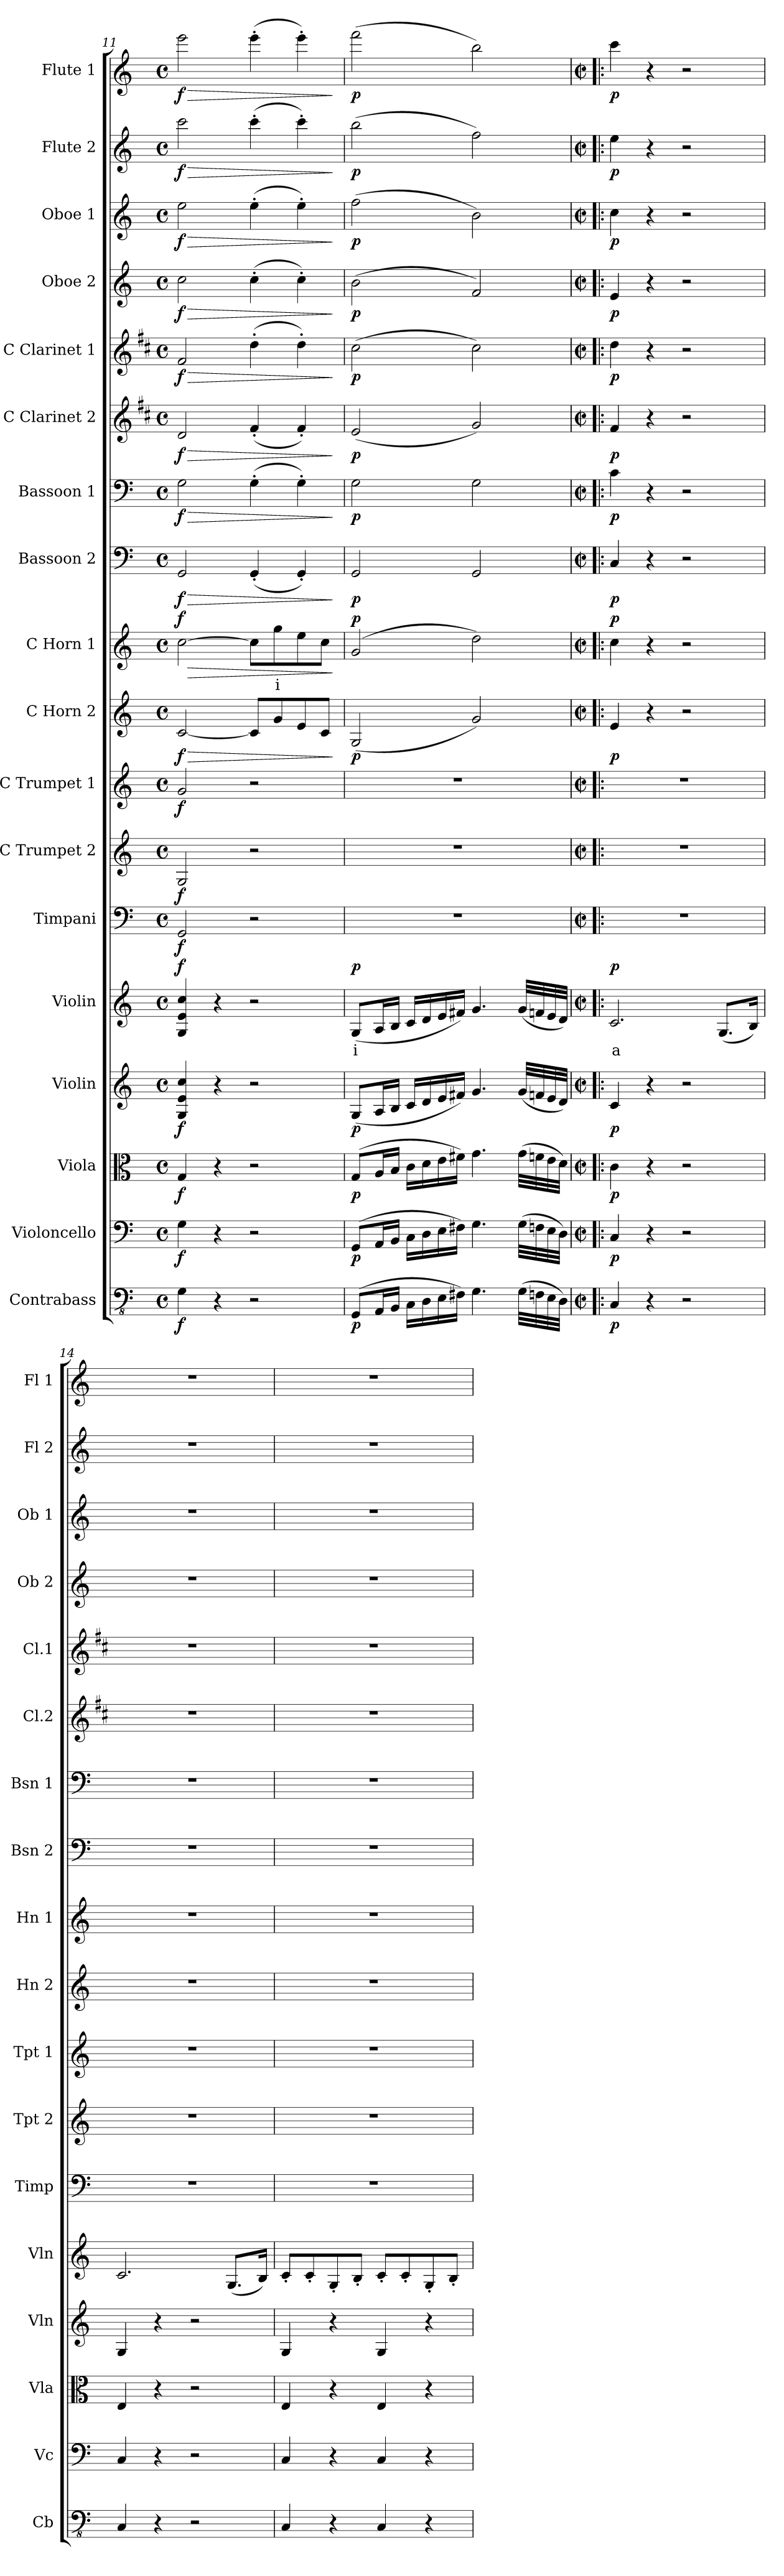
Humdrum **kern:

**kern	**dynam	**kern	**dynam	**kern	**dynam	**kern	**dynam	**kern	**text	**dynam	**kern	**dynam	**kern	**dynam	**kern	**dynam	**kern	**dynam	**kern	**text	**dynam	**kern	**dynam	**kern	**dynam	**kern	**dynam	**kern	**dynam	**kern	**dynam	**kern	**dynam	**kern	**dynam	**kern	**dynam
*part18	*part18	*part17	*part17	*part16	*part16	*part15	*part15	*part14	*part14	*part14	*part13	*part13	*part12	*part12	*part11	*part11	*part10	*part10	*part9	*part9	*part9	*part8	*part8	*part7	*part7	*part6	*part6	*part5	*part5	*part4	*part4	*part3	*part3	*part2	*part2	*part1	*part1
*staff18	*staff18	*staff17	*staff17	*staff16	*staff16	*staff15	*staff15	*staff14	*staff14	*staff14	*staff13	*staff13	*staff12	*staff12	*staff11	*staff11	*staff10	*staff10	*staff9	*staff9	*staff9	*staff8	*staff8	*staff7	*staff7	*staff6	*staff6	*staff5	*staff5	*staff4	*staff4	*staff3	*staff3	*staff2	*staff2	*staff1	*staff1
*I"Contrabass	*	*I"Violoncello	*	*I"Viola	*	*I"Violin	*	*I"Violin	*	*	*I"Timpani	*	*I"C Trumpet 2	*	*I"C Trumpet 1	*	*I"C Horn 2	*	*I"C Horn 1	*	*	*I"Bassoon 2	*	*I"Bassoon 1	*	*I"C Clarinet 2	*	*I"C Clarinet 1	*	*I"Oboe 2	*	*I"Oboe 1	*	*I"Flute 2	*	*I"Flute 1	*
*I'Cb	*	*I'Vc	*	*I'Vla	*	*I'Vln	*	*I'Vln	*	*	*I'Timp	*	*I'Tpt 2	*	*I'Tpt 1	*	*I'Hn 2	*	*I'Hn 1	*	*	*I'Bsn 2	*	*I'Bsn 1	*	*I'Cl.2	*	*I'Cl.1	*	*I'Ob 2	*	*I'Ob 1	*	*I'Fl 2	*	*I'Fl 1	*
*clefFv4	*	*clefF4	*	*clefC3	*	*clefG2	*	*clefG2	*	*	*clefF4	*	*clefG2	*	*clefG2	*	*clefG2	*	*clefG2	*	*	*clefF4	*	*clefF4	*	*clefG2	*	*clefG2	*	*clefG2	*	*clefG2	*	*clefG2	*	*clefG2	*
*	*	*	*	*	*	*	*	*	*	*	*	*	*	*	*	*	*ITrd7c12	*	*ITrd7c12	*	*	*	*	*	*	*ITrd1c2	*	*ITrd1c2	*	*	*	*	*	*	*	*	*
*k[]	*	*k[]	*	*k[]	*	*k[]	*	*k[]	*	*	*k[]	*	*k[]	*	*k[]	*	*k[]	*	*k[]	*	*	*k[]	*	*k[]	*	*k[]	*	*k[]	*	*k[]	*	*k[]	*	*k[]	*	*k[]	*
*M4/4	*	*M4/4	*	*M4/4	*	*M4/4	*	*M4/4	*	*	*M4/4	*	*M4/4	*	*M4/4	*	*M4/4	*	*M4/4	*	*	*M4/4	*	*M4/4	*	*M4/4	*	*M4/4	*	*M4/4	*	*M4/4	*	*M4/4	*	*M4/4	*
*met(c)	*	*met(c)	*	*met(c)	*	*met(c)	*	*met(c)	*	*	*met(c)	*	*met(c)	*	*met(c)	*	*met(c)	*	*met(c)	*	*	*met(c)	*	*met(c)	*	*met(c)	*	*met(c)	*	*met(c)	*	*met(c)	*	*met(c)	*	*met(c)	*
=11	=11	=11	=11	=11	=11	=11	=11	=11	=11	=11	=11	=11	=11	=11	=11	=11	=11	=11	=11	=11	=11	=11	=11	=11	=11	=11	=11	=11	=11	=11	=11	=11	=11	=11	=11	=11	=11
!	!LO:DY:b	!	!LO:DY:b	!	!LO:DY:b	!	!LO:DY:b	!	!	!LO:DY:b	!	!LO:DY:b	!	!LO:DY:b	!	!LO:DY:b	!	!LO:HP:b	!	!	!LO:HP:b	!	!LO:HP:b	!	!LO:HP:b	!	!LO:HP:b	!	!LO:HP:b	!	!LO:HP:b	!	!LO:HP:b	!	!LO:HP:b	!	!LO:HP:b
!	!	!	!	!	!	!	!	!	!	!	!	!	!	!	!	!	!	!LO:DY:n=1:b	!	!	!LO:DY:n=1:b	!	!LO:DY:n=1:b	!	!LO:DY:n=1:b	!	!LO:DY:n=1:b	!	!LO:DY:n=1:b	!	!LO:DY:n=1:b	!	!LO:DY:n=1:b	!	!LO:DY:n=1:b	!	!LO:DY:n=1:b
4GG\	f	4G\	f	4G/	f	4G/ 4e/ 4cc/	f	4G/ 4e/ 4cc/	.	f	2GG/	f	2G/	f	2g/	f	[2C/	> f	[2c\	.	> f	2GG/	> f	2G\	> f	2c/	> f	2e/	> f	2cc\	> f	2ee\	> f	2ccc\	> f	2eee\	> f
4r	.	4r	.	4r	.	4r	.	4r	.	.	.	.	.	.	.	.	.	.	.	.	.	.	.	.	.	.	.	.	.	.	.	.	.	.	.	.	.
2r	.	2r	.	2r	.	2r	.	2r	.	.	2r	.	2r	.	2r	.	8C/L]	.	8c\L]	.	.	(<4GG'/	.	(>4G'\	.	(<4e'/	.	(>4cc'\	.	(>4cc'\	.	(>4ee'\	.	(>4ccc'\	.	(>4eee'\	.
!	!	!	!	!	!	!	!	!	!	!	!	!	!	!	!	!	!	!	!	!LO:LY:b:color=#FF0000	!	!	!	!	!	!	!	!	!	!	!	!	!	!	!	!	!
.	.	.	.	.	.	.	.	.	.	.	.	.	.	.	.	.	8G/	.	8g\	i	.	.	.	.	.	.	.	.	.	.	.	.	.	.	.	.	.
.	.	.	.	.	.	.	.	.	.	.	.	.	.	.	.	.	8E/	.	8e\	.	.	4GG'/)	.	4G'\)	.	4e'/)	.	4cc'\)	.	4cc'\)	.	4ee'\)	.	4ccc'\)	.	4eee'\)	.
.	.	.	.	.	.	.	.	.	.	.	.	.	.	.	.	.	8C/J	.	8c\J	.	.	.	.	.	.	.	.	.	.	.	.	.	.	.	.	.	.
.	.	.	.	.	.	.	.	.	.	.	.	.	.	.	.	.	.	]	.	.	]	.	]	.	]	.	]	.	]	.	]	.	]	.	]	.	]
=12	=12	=12	=12	=12	=12	=12	=12	=12	=12	=12	=12	=12	=12	=12	=12	=12	=12	=12	=12	=12	=12	=12	=12	=12	=12	=12	=12	=12	=12	=12	=12	=12	=12	=12	=12	=12	=12
!	!LO:DY:b	!	!LO:DY:b	!	!LO:DY:b	!	!LO:DY:b	!	!LO:LY:b:color=#FF0000	!LO:DY:b	!	!	!	!	!	!	!	!LO:DY:b	!	!	!LO:DY:b	!	!LO:DY:b	!	!LO:DY:b	!	!LO:DY:b	!	!LO:DY:b	!	!LO:DY:b	!	!LO:DY:b	!	!LO:DY:b	!	!LO:DY:b
(>8GGG/L	p	(>8GG/L	p	(>8G/L	p	(<8G/L	p	(<8G/L	i	p	1r	.	1r	.	1r	.	(<2GG/	p	(>2G/	.	p	2GG/	p	2G\	p	(<2d/	p	(>2b\	p	(>2b\	p	(>2ff\	p	(>2bb\	p	(>2fff\	p
16AAA/L	.	16AA/L	.	16A/L	.	16A/L	.	16A/L	.	.	.	.	.	.	.	.	.	.	.	.	.	.	.	.	.	.	.	.	.	.	.	.	.	.	.	.	.
16BBB/JJ	.	16BB/JJ	.	16B/JJ	.	16B/JJ	.	16B/JJ	.	.	.	.	.	.	.	.	.	.	.	.	.	.	.	.	.	.	.	.	.	.	.	.	.	.	.	.	.
16CC\LL	.	16C\LL	.	16c\LL	.	16c/LL	.	16c/LL	.	.	.	.	.	.	.	.	.	.	.	.	.	.	.	.	.	.	.	.	.	.	.	.	.	.	.	.	.
16DD\	.	16D\	.	16d\	.	16d/	.	16d/	.	.	.	.	.	.	.	.	.	.	.	.	.	.	.	.	.	.	.	.	.	.	.	.	.	.	.	.	.
16EE\	.	16E\	.	16e\	.	16e/	.	16e/	.	.	.	.	.	.	.	.	.	.	.	.	.	.	.	.	.	.	.	.	.	.	.	.	.	.	.	.	.
16FF#X\JJ)	.	16F#X\JJ)	.	16f#X\JJ)	.	16f#X/JJ)	.	16f#X/JJ)	.	.	.	.	.	.	.	.	.	.	.	.	.	.	.	.	.	.	.	.	.	.	.	.	.	.	.	.	.
4.GG\	.	4.G\	.	4.g\	.	4.g/	.	4.g/	.	.	.	.	.	.	.	.	2G/)	.	2d\)	.	.	2GG/	.	2G\	.	2f/)	.	2b\)	.	2f/)	.	2b\)	.	2ff\)	.	2bb\)	.
(>32GG\LLL	.	(>32G\LLL	.	(>32g\LLL	.	(<32g/LLL	.	(<32g/LLL	.	.	.	.	.	.	.	.	.	.	.	.	.	.	.	.	.	.	.	.	.	.	.	.	.	.	.	.	.
32FFn\	.	32Fn\	.	32fn\	.	32fn/	.	32fn/	.	.	.	.	.	.	.	.	.	.	.	.	.	.	.	.	.	.	.	.	.	.	.	.	.	.	.	.	.
32EE\	.	32E\	.	32e\	.	32e/	.	32e/	.	.	.	.	.	.	.	.	.	.	.	.	.	.	.	.	.	.	.	.	.	.	.	.	.	.	.	.	.
32DD\JJJ)	.	32D\JJJ)	.	32d\JJJ)	.	32d/JJJ)	.	32d/JJJ)	.	.	.	.	.	.	.	.	.	.	.	.	.	.	.	.	.	.	.	.	.	.	.	.	.	.	.	.	.
!!LO:PB:g=z
=13!|:	=13!|:	=13!|:	=13!|:	=13!|:	=13!|:	=13!|:	=13!|:	=13!|:	=13!|:	=13!|:	=13!|:	=13!|:	=13!|:	=13!|:	=13!|:	=13!|:	=13!|:	=13!|:	=13!|:	=13!|:	=13!|:	=13!|:	=13!|:	=13!|:	=13!|:	=13!|:	=13!|:	=13!|:	=13!|:	=13!|:	=13!|:	=13!|:	=13!|:	=13!|:	=13!|:	=13!|:	=13!|:
*M2/2	*	*M2/2	*	*M2/2	*	*M2/2	*	*M2/2	*	*	*M2/2	*	*M2/2	*	*M2/2	*	*M2/2	*	*M2/2	*	*	*M2/2	*	*M2/2	*	*M2/2	*	*M2/2	*	*M2/2	*	*M2/2	*	*M2/2	*	*M2/2	*
*met(c|)	*	*met(c|)	*	*met(c|)	*	*met(c|)	*	*met(c|)	*	*	*met(c|)	*	*met(c|)	*	*met(c|)	*	*met(c|)	*	*met(c|)	*	*	*met(c|)	*	*met(c|)	*	*met(c|)	*	*met(c|)	*	*met(c|)	*	*met(c|)	*	*met(c|)	*	*met(c|)	*
*	*	*	*	*	*	*	*	*	*	*	*	*	*	*	*	*	*	*	*	*	*	*	*	*	*	*	*	*	*	*	*	*	*	*	*	*MM224	*
!	!LO:DY:b	!	!LO:DY:b	!	!LO:DY:b	!	!LO:DY:b	!	!LO:LY:b:color=#FF0000	!LO:DY:b	!	!	!	!	!	!	!	!LO:DY:b	!	!	!LO:DY:b	!	!LO:DY:b	!	!LO:DY:b	!	!LO:DY:b	!	!LO:DY:b	!	!LO:DY:b	!	!LO:DY:b	!	!LO:DY:b	!	!LO:DY:b
4CC/	p	4C/	p	4c\	p	4c/	p	2.c/	a	p	1r	.	1r	.	1r	.	4E/	p	4c\	.	p	4C/	p	4c\	p	4e/	p	4cc\	p	4e/	p	4cc\	p	4ee\	p	4ccc\	p
4r	.	4r	.	4r	.	4r	.	.	.	.	.	.	.	.	.	.	4r	.	4r	.	.	4r	.	4r	.	4r	.	4r	.	4r	.	4r	.	4r	.	4r	.
2r	.	2r	.	2r	.	2r	.	.	.	.	.	.	.	.	.	.	2r	.	2r	.	.	2r	.	2r	.	2r	.	2r	.	2r	.	2r	.	2r	.	2r	.
.	.	.	.	.	.	.	.	(<8.G/L	.	.	.	.	.	.	.	.	.	.	.	.	.	.	.	.	.	.	.	.	.	.	.	.	.	.	.	.	.
.	.	.	.	.	.	.	.	16B/Jk)	.	.	.	.	.	.	.	.	.	.	.	.	.	.	.	.	.	.	.	.	.	.	.	.	.	.	.	.	.
=14	=14	=14	=14	=14	=14	=14	=14	=14	=14	=14	=14	=14	=14	=14	=14	=14	=14	=14	=14	=14	=14	=14	=14	=14	=14	=14	=14	=14	=14	=14	=14	=14	=14	=14	=14	=14	=14
4CC/	.	4C/	.	4E/	.	4G/	.	2.c/	.	.	1r	.	1r	.	1r	.	1r	.	1r	.	.	1r	.	1r	.	1r	.	1r	.	1r	.	1r	.	1r	.	1r	.
4r	.	4r	.	4r	.	4r	.	.	.	.	.	.	.	.	.	.	.	.	.	.	.	.	.	.	.	.	.	.	.	.	.	.	.	.	.	.	.
2r	.	2r	.	2r	.	2r	.	.	.	.	.	.	.	.	.	.	.	.	.	.	.	.	.	.	.	.	.	.	.	.	.	.	.	.	.	.	.
.	.	.	.	.	.	.	.	(<8.G/L	.	.	.	.	.	.	.	.	.	.	.	.	.	.	.	.	.	.	.	.	.	.	.	.	.	.	.	.	.
.	.	.	.	.	.	.	.	16B/Jk)	.	.	.	.	.	.	.	.	.	.	.	.	.	.	.	.	.	.	.	.	.	.	.	.	.	.	.	.	.
=15	=15	=15	=15	=15	=15	=15	=15	=15	=15	=15	=15	=15	=15	=15	=15	=15	=15	=15	=15	=15	=15	=15	=15	=15	=15	=15	=15	=15	=15	=15	=15	=15	=15	=15	=15	=15	=15
4CC/	.	4C/	.	4E/	.	4G/	.	8c'/L	.	.	1r	.	1r	.	1r	.	1r	.	1r	.	.	1r	.	1r	.	1r	.	1r	.	1r	.	1r	.	1r	.	1r	.
.	.	.	.	.	.	.	.	8c'/	.	.	.	.	.	.	.	.	.	.	.	.	.	.	.	.	.	.	.	.	.	.	.	.	.	.	.	.	.
4r	.	4r	.	4r	.	4r	.	8G'/	.	.	.	.	.	.	.	.	.	.	.	.	.	.	.	.	.	.	.	.	.	.	.	.	.	.	.	.	.
.	.	.	.	.	.	.	.	8B'/J	.	.	.	.	.	.	.	.	.	.	.	.	.	.	.	.	.	.	.	.	.	.	.	.	.	.	.	.	.
4CC/	.	4C/	.	4E/	.	4G/	.	8c'/L	.	.	.	.	.	.	.	.	.	.	.	.	.	.	.	.	.	.	.	.	.	.	.	.	.	.	.	.	.
.	.	.	.	.	.	.	.	8c'/	.	.	.	.	.	.	.	.	.	.	.	.	.	.	.	.	.	.	.	.	.	.	.	.	.	.	.	.	.
4r	.	4r	.	4r	.	4r	.	8G'/	.	.	.	.	.	.	.	.	.	.	.	.	.	.	.	.	.	.	.	.	.	.	.	.	.	.	.	.	.
.	.	.	.	.	.	.	.	8B'/J	.	.	.	.	.	.	.	.	.	.	.	.	.	.	.	.	.	.	.	.	.	.	.	.	.	.	.	.	.
=	=	=	=	=	=	=	=	=	=	=	=	=	=	=	=	=	=	=	=	=	=	=	=	=	=	=	=	=	=	=	=	=	=	=	=	=	=
*-	*-	*-	*-	*-	*-	*-	*-	*-	*-	*-	*-	*-	*-	*-	*-	*-	*-	*-	*-	*-	*-	*-	*-	*-	*-	*-	*-	*-	*-	*-	*-	*-	*-	*-	*-	*-	*-
